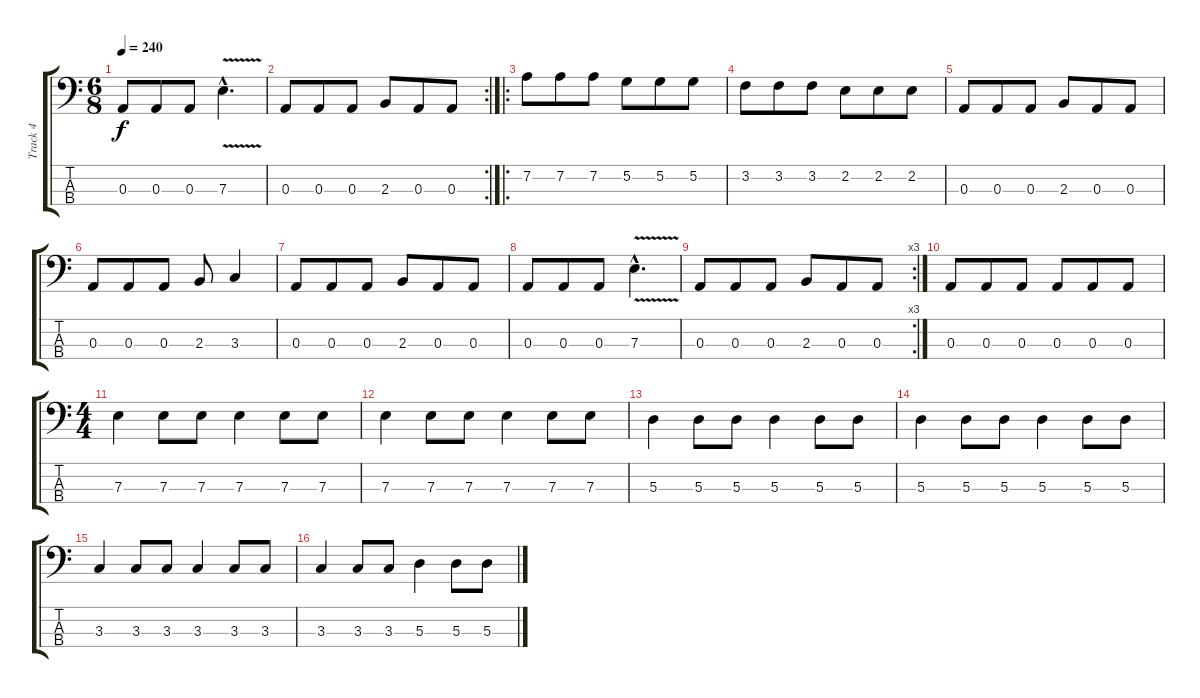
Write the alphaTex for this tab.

\track ("Track 4" "Track 4") {instrument electricbasspick}
\staff {score tabs}
\tuning (G2 D2 A1 E1) {hide}
\ts (6 8)
\tempo 240
\clef f4
\ks c
0.3.8{dy f} 0.3.8 0.3.8 7.3{v hac}.4{d} |
\rc 2
0.3.8 0.3.8 0.3.8 2.3.8 0.3.8 0.3.8 |
\ro
7.2.8 7.2.8 7.2.8 5.2.8 5.2.8 5.2.8 |
3.2.8 3.2.8 3.2.8 2.2.8 2.2.8 2.2.8 |
0.3.8 0.3.8 0.3.8 2.3.8 0.3.8 0.3.8 |
0.3.8 0.3.8 0.3.8 2.3.8 3.3.4 |
0.3.8 0.3.8 0.3.8 2.3.8 0.3.8 0.3.8 |
0.3.8 0.3.8 0.3.8 7.3{v hac}.4{d} |
\rc 3
0.3.8 0.3.8 0.3.8 2.3.8 0.3.8 0.3.8 |
0.3.8 0.3.8 0.3.8 0.3.8 0.3.8 0.3.8 |
\ts (4 4)
7.3.4 7.3.8 7.3.8 7.3.4 7.3.8 7.3.8 |
7.3.4 7.3.8 7.3.8 7.3.4 7.3.8 7.3.8 |
5.3.4 5.3.8 5.3.8 5.3.4 5.3.8 5.3.8 |
5.3.4 5.3.8 5.3.8 5.3.4 5.3.8 5.3.8 |
3.3.4 3.3.8 3.3.8 3.3.4 3.3.8 3.3.8 |
3.3.4 3.3.8 3.3.8 5.3.4 5.3.8 5.3.8
